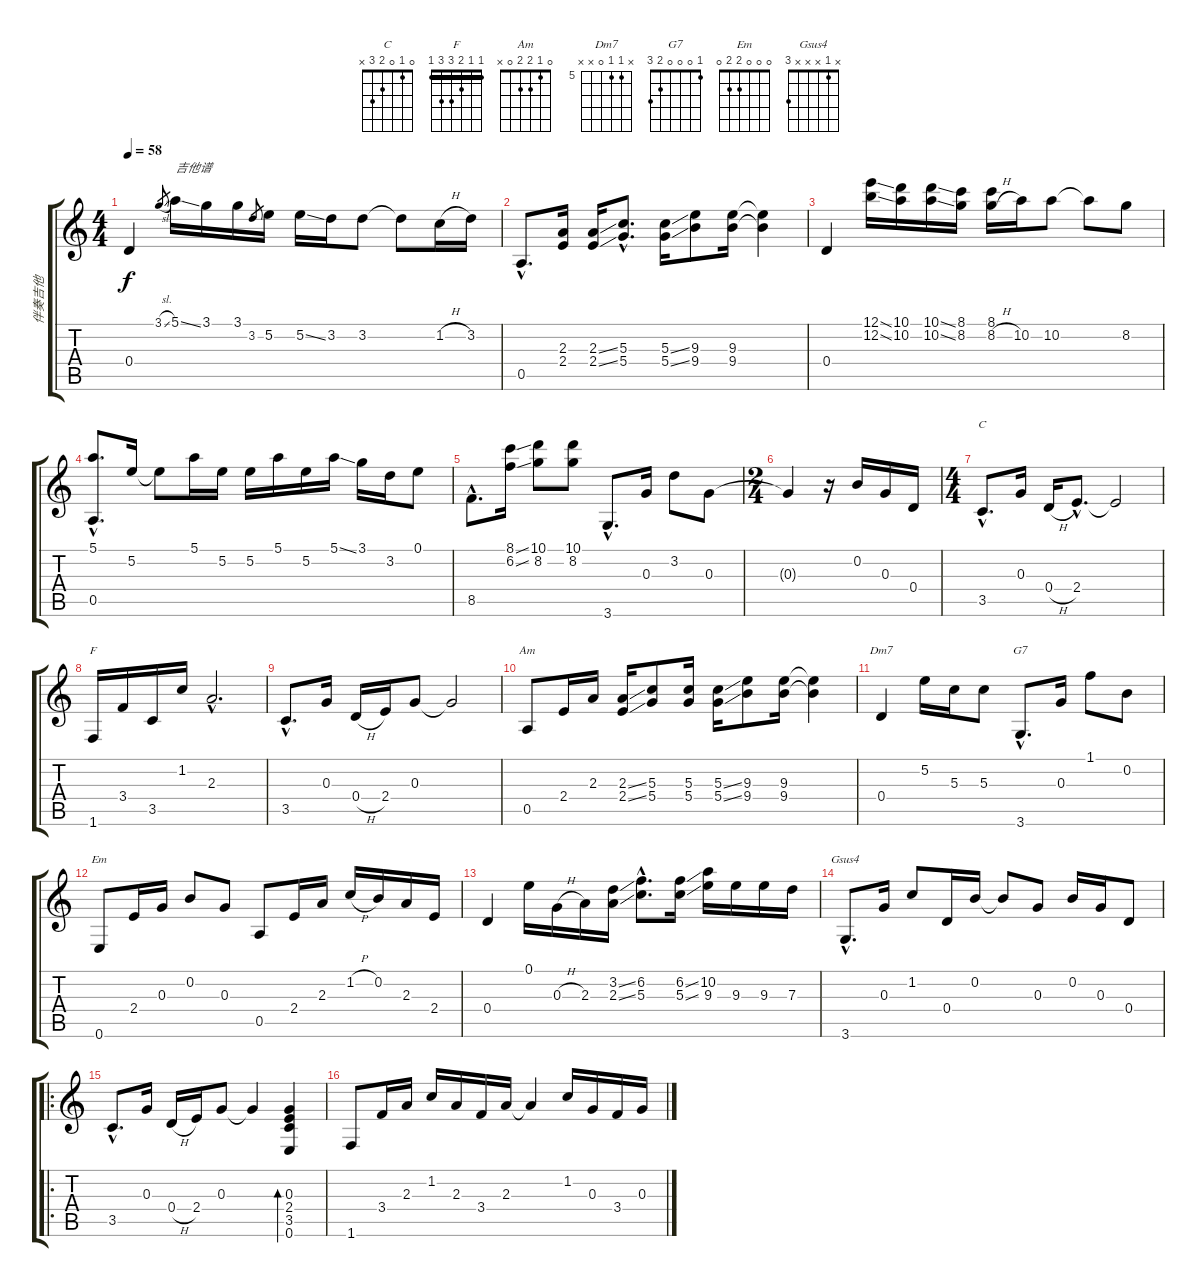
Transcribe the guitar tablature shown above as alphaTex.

\track ("伴奏吉他" "伴奏吉他") {instrument acousticguitarsteel}
\staff {score tabs}
\tuning (E4 B3 G3 D3 A2 E2) {hide}
\chord ("C" 0 1 0 2 3 x)
\chord ("F" 1 1 2 3 3 1) {barre 1}
\chord ("Am" 0 1 2 2 0 x)
\chord ("Dm7" x 5 5 0 x x) {firstfret 5}
\chord ("G7" 1 0 0 0 2 3)
\chord ("Em" 0 0 0 2 2 0)
\chord ("Gsus4" x 1 x x x 3)
\ts (4 4)
\tempo 58
\clef g2
\ks c
0.4.4{dy f instrument acousticguitarsteel} 3.1{sl}.8{gr} 5.1{ss}.16{txt "吉他谱"} 3.1.16 3.1.16 3.2.8{gr} 5.2.16 5.2{ss}.16 3.2.16 3.2.8 3.2{t}.8 1.2{h}.16 3.2.16 |
0.5{hac}.8{d} (2.3 2.4).16 (2.3{ss} 2.4{ss}).16 (5.3{hac} 5.4{hac}).8{d} (5.3{ss} 5.4{ss}).16 (9.3 9.4).8 (9.3 9.4).16 (9.3{t} 9.4{t}).4 |
0.4.4 (12.1{ss} 12.2{ss}).16 (10.1 10.2).16 (10.1{ss} 10.2{ss}).16 (8.1 8.2).16 (8.1 8.2{h}).16 10.2.16 10.2.8 10.2{t}.8 8.2.8 |
(5.1{hac} 0.5{hac}).8{d} 5.2.16 5.2{t}.8 5.1.16 5.2.16 5.2.16 5.1.16 5.2.16 5.1{ss}.16 3.1.16 3.2.16 0.1.8 |
8.5{hac}.8{d} (8.1{ss} 6.2{ss}).16 (10.1 8.2).8 (10.1 8.2).8 3.6{hac}.8{d} 0.3.16 3.2.8 0.3.8 |
\ts (2 4)
0.3{t}.4 r.16 0.2.16 0.3.16 0.4.16 |
\ts (4 4)
3.5{hac}.8{d ch "C"} 0.3.16 0.4{h}.16 2.4{hac}.8{d} 2.4{t}.2 |
1.6.16{ch "F"} 3.4.16 3.5.16 1.2.16 2.3{hac}.2{d} |
3.5{hac}.8{d} 0.3.16 0.4{h}.16 2.4.16 0.3.8 0.3{t}.2 |
0.5.8{ch "Am"} 2.4.16 2.3.16 (2.3{ss} 2.4{ss}).16 (5.3 5.4).8 (5.3 5.4).16 (5.3{ss} 5.4{ss}).16 (9.3 9.4).8 (9.3 9.4).16 (9.3{t} 9.4{t}).4 |
0.4.4{ch "Dm7"} 5.2.16 5.3.16 5.3.8 3.6{hac}.8{d ch "G7"} 0.3.16 1.1.8 0.2.8 |
0.6.8{ch "Em"} 2.4.16 0.3.16 0.2.8 0.3.8 0.5.8 2.4.16 2.3.16 1.2{h}.16 0.2.16 2.3.16 2.4.16 |
0.4.4 0.1.16 0.3{h}.16 2.3.16 (3.2{ss} 2.3{ss}).16 (6.2{hac} 5.3{hac}).8{d} (6.2{ss} 5.3{ss}).16 (10.2 9.3).16 9.3.16 9.3.16 7.3.16 |
3.6{hac}.8{d ch "Gsus4"} 0.3.16 1.2.8 0.4.16 0.2.16 0.2{t}.8 0.3.8 0.2.16 0.3.16 0.4.8 |
\ro
3.5{hac}.8{d} 0.3.16 0.4{h}.16 2.4.16 0.3.8 0.3{t}.4 (0.3 2.4 3.5 0.6).4{bd 120} |
1.6.8 3.4.16 2.3.16 1.2.16 2.3.16 3.4.16 2.3.16 2.3{t}.4 1.2.16 0.3.16 3.4.16 0.3.16
